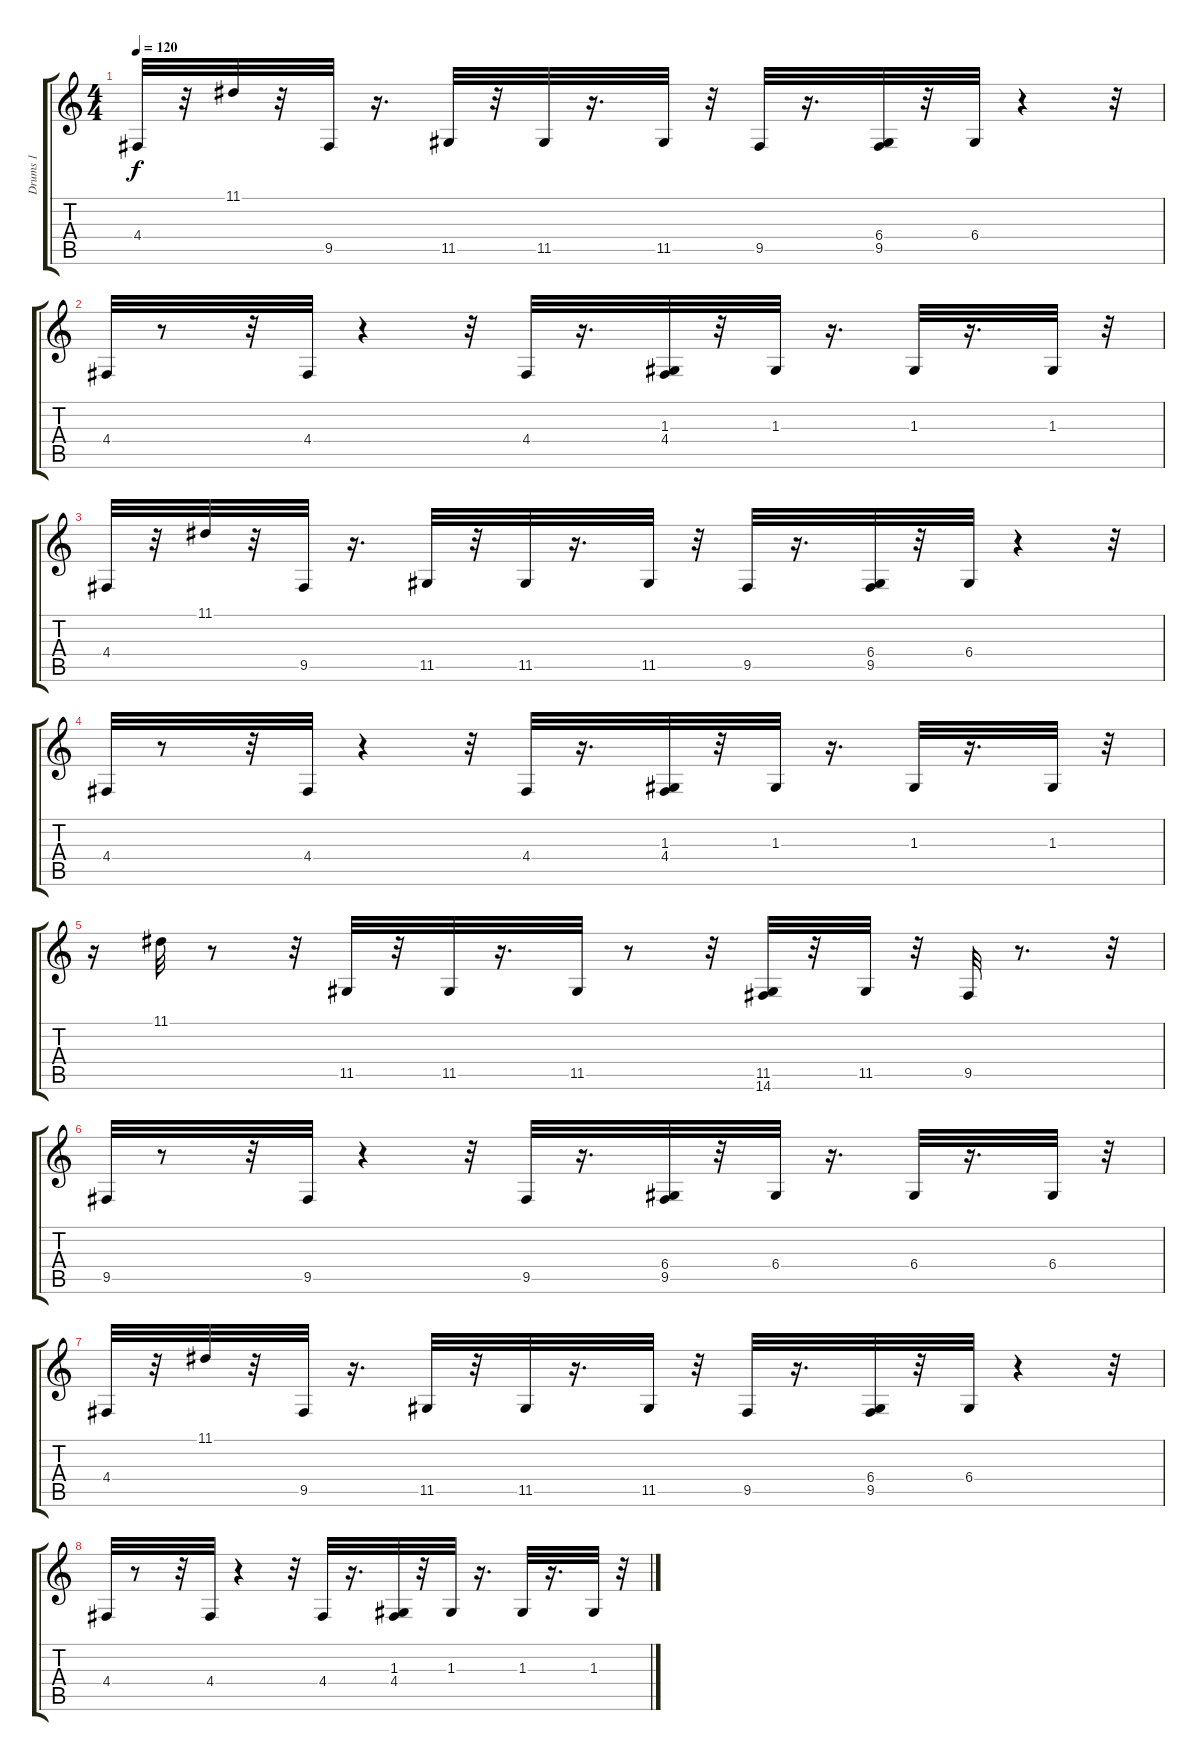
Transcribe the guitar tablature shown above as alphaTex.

\track ("Drums 1" "Drums 1") {instrument synthdrum}
\staff {score tabs}
\tuning (E4 B3 G3 D3 A2 E2) {hide}
\ts (4 4)
\tempo 120
\clef g2
\ks c
4.4.32{dy f} r.32 11.1.32 r.32 9.5.32 r.16{d} 11.5.32 r.32 11.5.32 r.16{d} 11.5.32 r.32 9.5.32 r.16{d} (6.4 9.5).32 r.32 6.4.32 r.4 r.32 |
4.4.32 r.8 r.32 4.4.32 r.4 r.32 4.4.32 r.16{d} (1.3 4.4).32 r.32 1.3.32 r.16{d} 1.3.32 r.16{d} 1.3.32 r.32 |
4.4.32 r.32 11.1.32 r.32 9.5.32 r.16{d} 11.5.32 r.32 11.5.32 r.16{d} 11.5.32 r.32 9.5.32 r.16{d} (6.4 9.5).32 r.32 6.4.32 r.4 r.32 |
4.4.32 r.8 r.32 4.4.32 r.4 r.32 4.4.32 r.16{d} (1.3 4.4).32 r.32 1.3.32 r.16{d} 1.3.32 r.16{d} 1.3.32 r.32 |
r.16 11.1.32 r.8 r.32 11.5.32 r.32 11.5.32 r.16{d} 11.5.32 r.8 r.32 (11.5 14.6).32 r.32 11.5.32 r.32 9.5.32 r.8{d} r.32 |
9.5.32 r.8 r.32 9.5.32 r.4 r.32 9.5.32 r.16{d} (6.4 9.5).32 r.32 6.4.32 r.16{d} 6.4.32 r.16{d} 6.4.32 r.32 |
4.4.32 r.32 11.1.32 r.32 9.5.32 r.16{d} 11.5.32 r.32 11.5.32 r.16{d} 11.5.32 r.32 9.5.32 r.16{d} (6.4 9.5).32 r.32 6.4.32 r.4 r.32 |
4.4.32 r.8 r.32 4.4.32 r.4 r.32 4.4.32 r.16{d} (1.3 4.4).32 r.32 1.3.32 r.16{d} 1.3.32 r.16{d} 1.3.32 r.32
